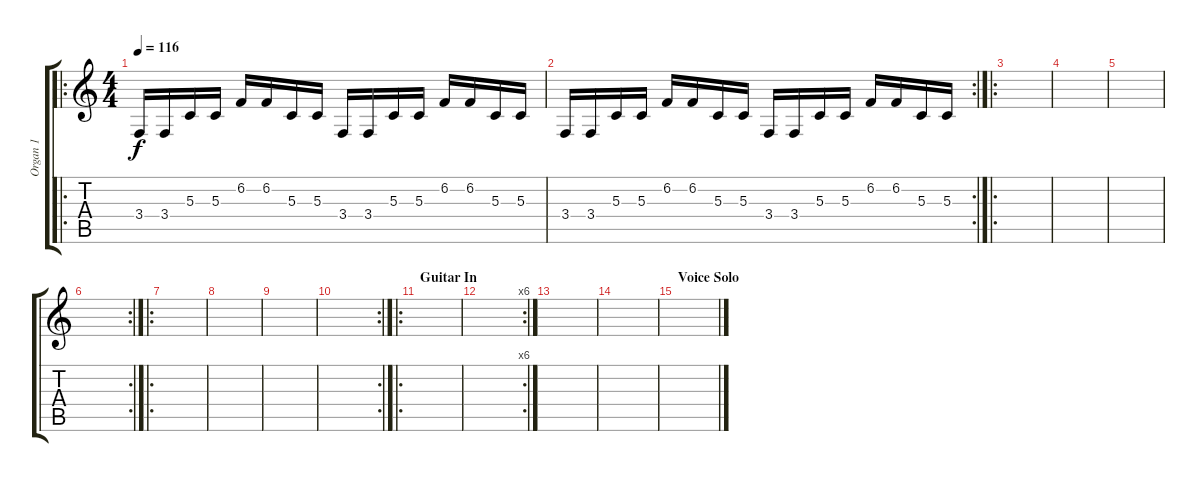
\track ("Organ 1" "Organ 1") {instrument electricgrandpiano}
\staff {score tabs}
\tuning (E4 B3 G3 D3 A2 E2) {hide}
\ro
\ts (4 4)
\tempo 116
\clef g2
\ks c
3.4.16{dy f} 3.4.16 5.3.16 5.3.16 6.2.16 6.2.16 5.3.16 5.3.16 3.4.16 3.4.16 5.3.16 5.3.16 6.2.16 6.2.16 5.3.16 5.3.16 |
\rc 2
3.4.16 3.4.16 5.3.16 5.3.16 6.2.16 6.2.16 5.3.16 5.3.16 3.4.16 3.4.16 5.3.16 5.3.16 6.2.16 6.2.16 5.3.16 5.3.16 |
\ro
|
|
|
\rc 2
|
\ro
|
|
|
\rc 2
|
\ro
\section ("" "Guitar In")
|
\rc 6
|
|
|
\section ("" "Voice Solo")
